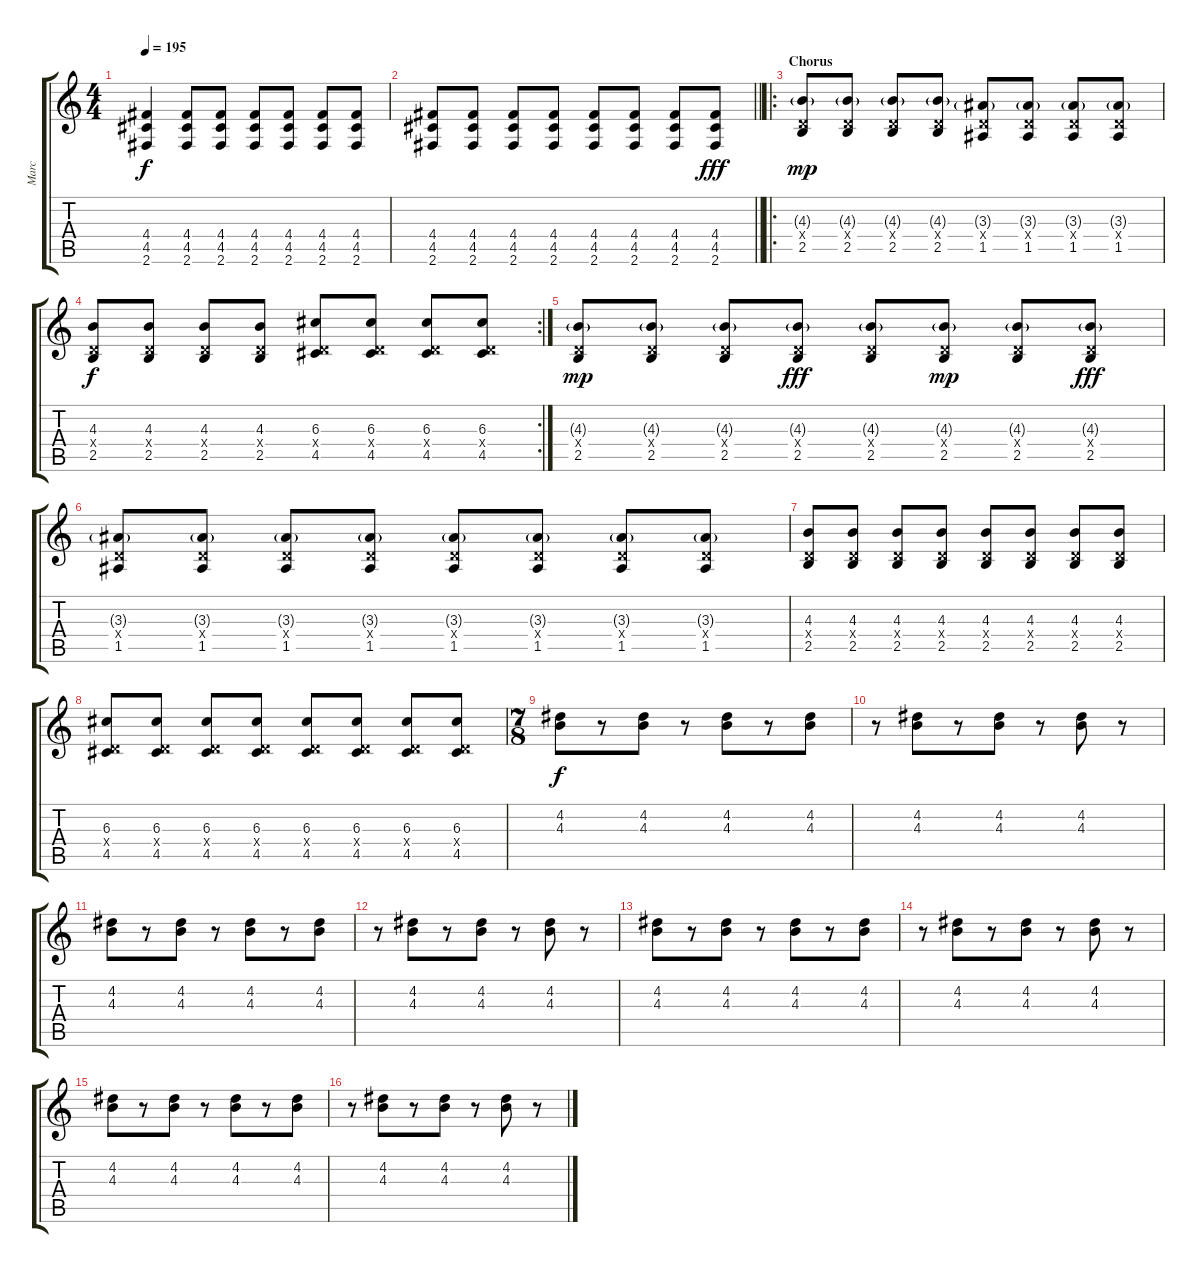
\track ("Marc" "Marc") {instrument distortionguitar}
\staff {score tabs}
\tuning (E4 B3 G3 D3 A2 E2) {hide}
\ts (4 4)
\tempo 195
\clef g2
\ks c
(4.4 4.5 2.6).4{dy f} (4.4 4.5 2.6).8 (4.4 4.5 2.6).8 (4.4 4.5 2.6).8 (4.4 4.5 2.6).8 (4.4 4.5 2.6).8 (4.4 4.5 2.6).8 |
\barLineRight lightlight
(4.4 4.5 2.6).8 (4.4 4.5 2.6).8 (4.4 4.5 2.6).8 (4.4 4.5 2.6).8 (4.4 4.5 2.6).8 (4.4 4.5 2.6).8 (4.4 4.5 2.6).8 (4.4 4.5 2.6).8{dy fff} |
\ro
\section ("" "Chorus")
(4.3{g} 0.4{x} 2.5).8{dy mp} (4.3{g} 0.4{x} 2.5).8 (4.3{g} 0.4{x} 2.5).8 (4.3{g} 0.4{x} 2.5).8 (3.3{g} 0.4{x} 1.5).8 (3.3{g} 0.4{x} 1.5).8 (3.3{g} 0.4{x} 1.5).8 (3.3{g} 0.4{x} 1.5).8 |
\rc 2
(4.3 0.4{x} 2.5).8{dy f} (4.3 0.4{x} 2.5).8 (4.3 0.4{x} 2.5).8 (4.3 0.4{x} 2.5).8 (6.3 0.4{x} 4.5).8 (6.3 0.4{x} 4.5).8 (6.3 0.4{x} 4.5).8 (6.3 0.4{x} 4.5).8 |
(4.3{g} 0.4{x} 2.5).8{dy mp} (4.3{g} 0.4{x} 2.5).8 (4.3{g} 0.4{x} 2.5).8 (4.3{g} 0.4{x} 2.5).8{dy fff} (4.3{g} 0.4{x} 2.5).8 (4.3{g} 0.4{x} 2.5).8{dy mp} (4.3{g} 0.4{x} 2.5).8 (4.3{g} 0.4{x} 2.5).8{dy fff} |
(3.3{g} 0.4{x} 1.5).8 (3.3{g} 0.4{x} 1.5).8 (3.3{g} 0.4{x} 1.5).8 (3.3{g} 0.4{x} 1.5).8 (3.3{g} 0.4{x} 1.5).8 (3.3{g} 0.4{x} 1.5).8 (3.3{g} 0.4{x} 1.5).8 (3.3{g} 0.4{x} 1.5).8 |
(4.3 0.4{x} 2.5).8 (4.3 0.4{x} 2.5).8 (4.3 0.4{x} 2.5).8 (4.3 0.4{x} 2.5).8 (4.3 0.4{x} 2.5).8 (4.3 0.4{x} 2.5).8 (4.3 0.4{x} 2.5).8 (4.3 0.4{x} 2.5).8 |
(6.3 0.4{x} 4.5).8 (6.3 0.4{x} 4.5).8 (6.3 0.4{x} 4.5).8 (6.3 0.4{x} 4.5).8 (6.3 0.4{x} 4.5).8 (6.3 0.4{x} 4.5).8 (6.3 0.4{x} 4.5).8 (6.3 0.4{x} 4.5).8 |
\ts (7 8)
(4.2 4.3).8{dy f} r.8 (4.2 4.3).8 r.8 (4.2 4.3).8 r.8 (4.2 4.3).8 |
r.8 (4.2 4.3).8 r.8 (4.2 4.3).8 r.8 (4.2 4.3).8 r.8 |
(4.2 4.3).8 r.8 (4.2 4.3).8 r.8 (4.2 4.3).8 r.8 (4.2 4.3).8 |
r.8 (4.2 4.3).8 r.8 (4.2 4.3).8 r.8 (4.2 4.3).8 r.8 |
(4.2 4.3).8 r.8 (4.2 4.3).8 r.8 (4.2 4.3).8 r.8 (4.2 4.3).8 |
r.8 (4.2 4.3).8 r.8 (4.2 4.3).8 r.8 (4.2 4.3).8 r.8 |
(4.2 4.3).8 r.8 (4.2 4.3).8 r.8 (4.2 4.3).8 r.8 (4.2 4.3).8 |
r.8 (4.2 4.3).8 r.8 (4.2 4.3).8 r.8 (4.2 4.3).8 r.8
